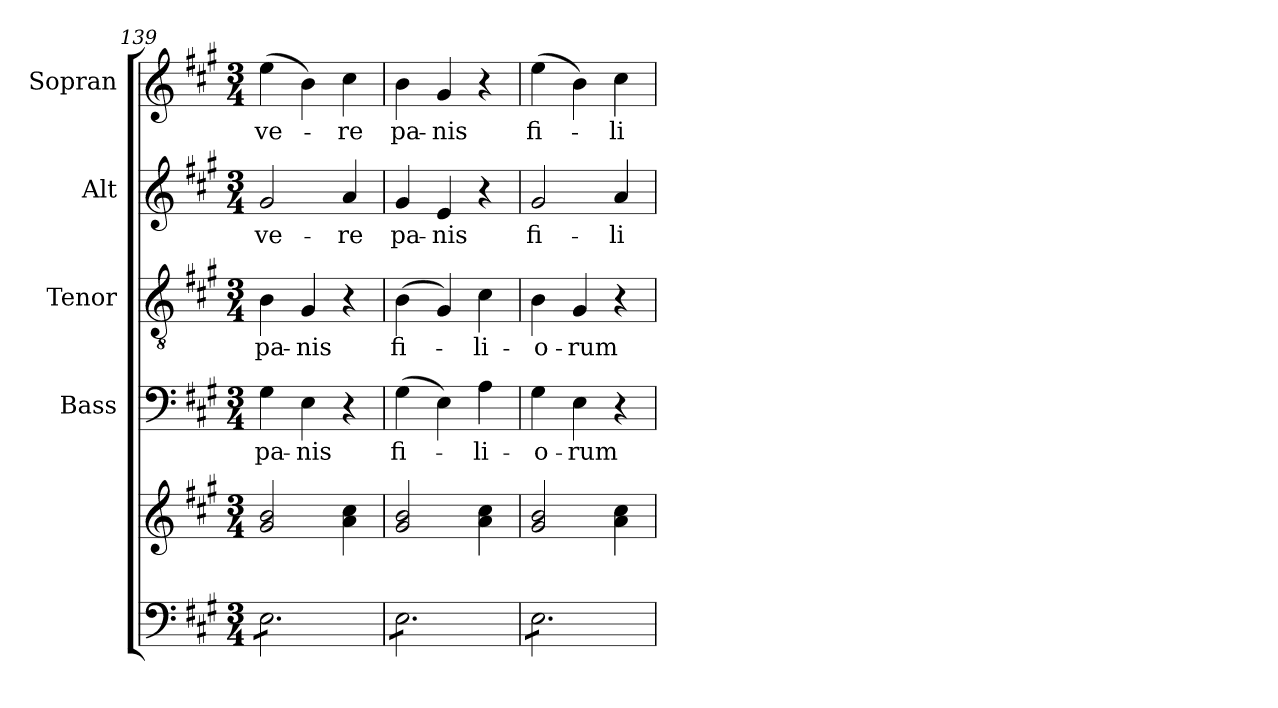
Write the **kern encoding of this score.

**kern	**kern	**kern	**text	**kern	**text	**kern	**text	**kern	**text
*part5	*part5	*part4	*part4	*part3	*part3	*part2	*part2	*part1	*part1
*staff6	*staff5	*staff4	*staff4	*staff3	*staff3	*staff2	*staff2	*staff1	*staff1
*	*	*I"Bass	*	*I"Tenor	*	*I"Alt	*	*I"Sopran	*
*	*	*I'B.	*	*I'T.	*	*I'A.	*	*I'S.	*
!!LO:PB:g=z
*clefF4	*clefG2	*clefF4	*	*clefGv2	*	*clefG2	*	*clefG2	*
*k[f#c#g#]	*k[f#c#g#]	*k[f#c#g#]	*	*k[f#c#g#]	*	*k[f#c#g#]	*	*k[f#c#g#]	*
*A:	*A:	*A:	*	*A:	*	*A:	*	*A:	*
*M3/4	*M3/4	*M3/4	*	*M3/4	*	*M3/4	*	*M3/4	*
=139	=139	=139	=139	=139	=139	=139	=139	=139	=139
!	!	!	!LO:LY:b	!	!LO:LY:b	!	!LO:LY:b	!	!LO:LY:b
*tremolo	*	*	*	*	*	*	*	*	*
8E\L	2g#/ 2b/	4G#\	pa-	4B\	pa-	2g#/	ve-	(>4ee\	ve-
8E\	.	.	.	.	.	.	.	.	.
!	!	!	!LO:LY:b	!	!LO:LY:b	!	!	!	!
8E\	.	4E\	-nis	4G#/	-nis	.	.	4b\)	.
8E\	.	.	.	.	.	.	.	.	.
!	!	!	!	!	!	!	!LO:LY:b	!	!LO:LY:b
8E\	4a\ 4cc#\	4r	.	4r	.	4a/	-re	4cc#\	-re
8E\J	.	.	.	.	.	.	.	.	.
=140	=140	=140	=140	=140	=140	=140	=140	=140	=140
!	!	!	!LO:LY:b	!	!LO:LY:b	!	!LO:LY:b	!	!LO:LY:b
8E\L	2g#/ 2b/	(>4G#\	fi-	(>4B\	fi-	4g#/	pa-	4b\	pa-
8E\	.	.	.	.	.	.	.	.	.
!	!	!	!	!	!	!	!LO:LY:b	!	!LO:LY:b
8E\	.	4E\)	.	4G#/)	.	4e/	-nis	4g#/	-nis
8E\	.	.	.	.	.	.	.	.	.
!	!	!	!LO:LY:b	!	!LO:LY:b	!	!	!	!
8E\	4a\ 4cc#\	4A\	-li-	4c#\	-li-	4r	.	4r	.
8E\J	.	.	.	.	.	.	.	.	.
=141	=141	=141	=141	=141	=141	=141	=141	=141	=141
!	!	!	!LO:LY:b	!	!LO:LY:b	!	!LO:LY:b	!	!LO:LY:b
8E\L	2g#/ 2b/	4G#\	-o-	4B\	-o-	2g#/	fi-	(>4ee\	fi-
8E\	.	.	.	.	.	.	.	.	.
!	!	!	!LO:LY:b	!	!LO:LY:b	!	!	!	!
8E\	.	4E\	-rum	4G#/	-rum	.	.	4b\)	.
8E\	.	.	.	.	.	.	.	.	.
!	!	!	!	!	!	!	!LO:LY:b	!	!LO:LY:b
8E\	4a\ 4cc#\	4r	.	4r	.	4a/	-li-	4cc#\	-li-
8E\J	.	.	.	.	.	.	.	.	.
*Xtremolo	*	*	*	*	*	*	*	*	*
=	=	=	=	=	=	=	=	=	=
*-	*-	*-	*-	*-	*-	*-	*-	*-	*-
